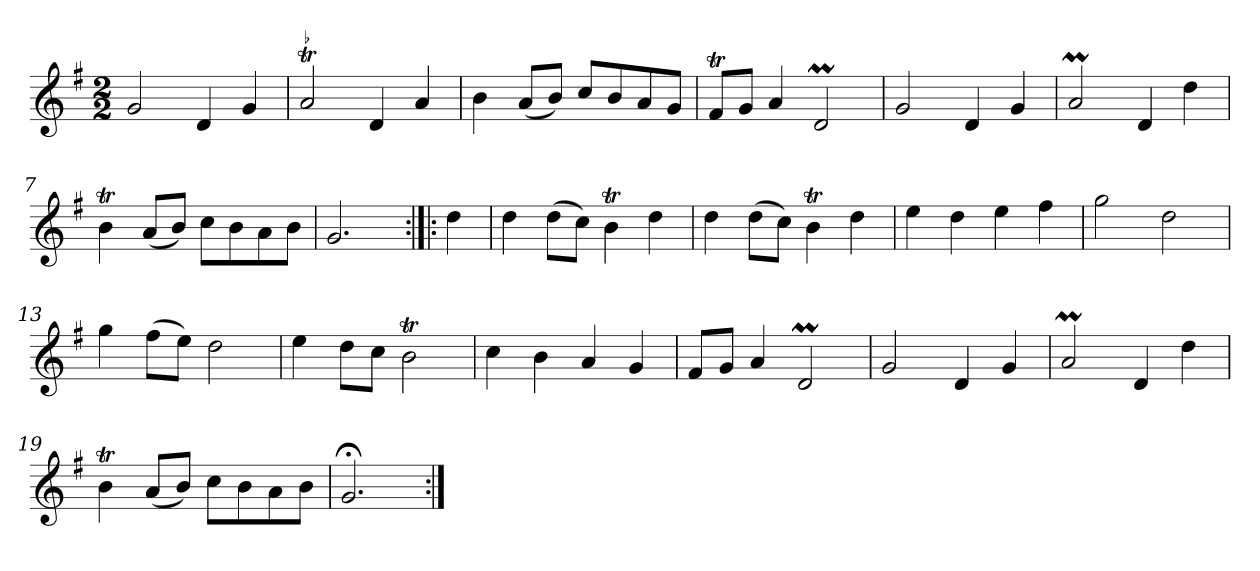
**kern
*part1
*staff1
*clefG2
*k[f#]
*G:
*M2/2
*MM120
=1
2g
4d
4g
=2
!LO:TR:acc=-
2at
4d
4a
=3
4b
(8a/L
8b/J)
8cc/L
8b/
8a/
8g/J
=4
8f#t/L
8g/J
4a
2dM
=5
2g
4d
4g
=6
2aM
4d
4dd
=7
4bt
(8a/L
8b/J)
8cc\L
8b\
8a\
8b\J
=8
2.g
=:|!|:
4dd
=9
4dd
(8dd\L
8cc\J)
4bt
4dd
=10
4dd
(8dd\L
8cc\J)
4bt
4dd
=11
4ee
4dd
4ee
4ff#
=12
2gg
2dd
=13
4gg
(8ff#\L
8ee\J)
2dd
=14
4ee
8dd\L
8cc\J
2bt
=15
4cc
4b
4a
4g
=16
8f#/L
8g/J
4a
2dM
=17
2g
4d
4g
=18
2aM
4d
4dd
=19
4bt
(8a/L
8b/J)
8cc\L
8b\
8a\
8b\J
=20
2.g;<
=:|!
*-
